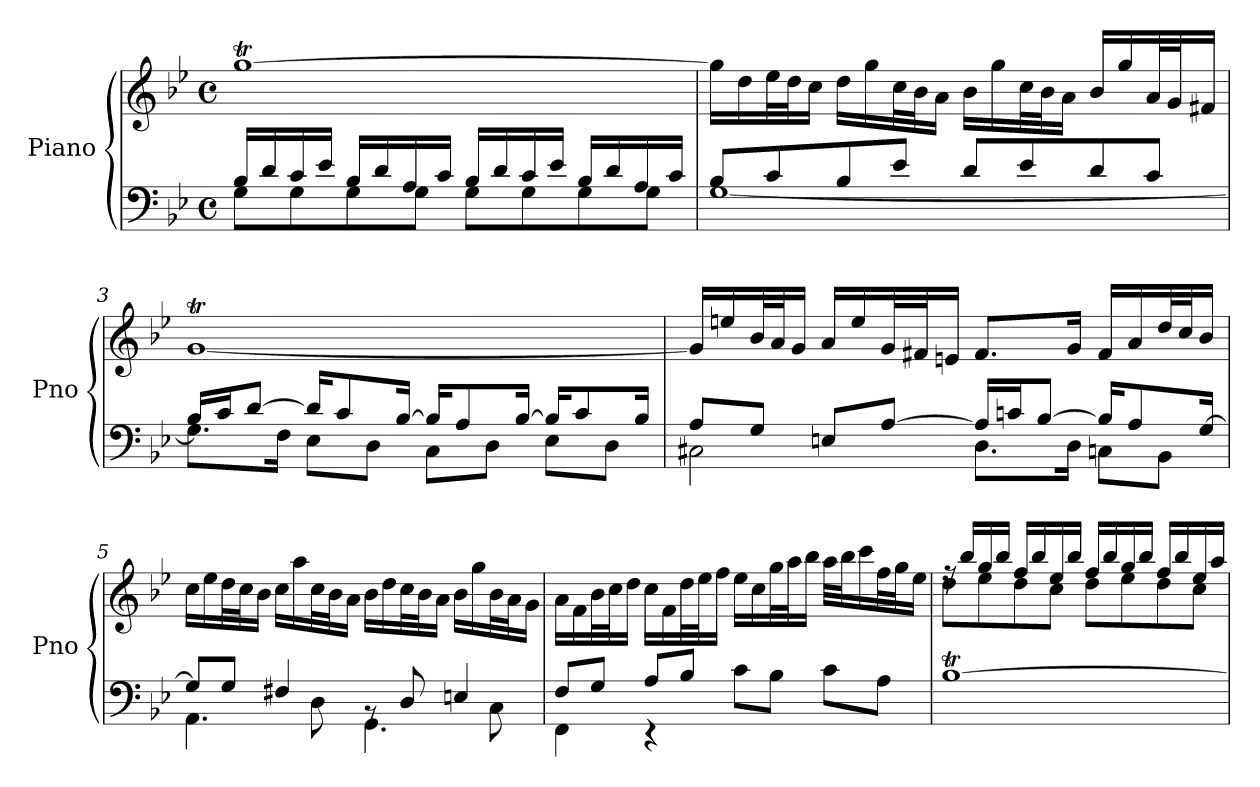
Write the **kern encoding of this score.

**kern	**kern
*part1	*part1
*staff2	*staff1
*I"Piano	*
*I'Pno	*
*clefF4	*clefG2
*k[b-e-]	*k[b-e-]
*M4/4	*M4/4
*met(c)	*met(c)
=1	=1
*^	*
16B-/LL	8G\L	[1ggT
16d/	.	.
16c/	8G\	.
16e-/JJ	.	.
16B-/LL	8G\	.
16d/	.	.
16A/	8G\J	.
16c/JJ	.	.
16B-/LL	8G\L	.
16d/	.	.
16c/	8G\	.
16e-/JJ	.	.
16B-/LL	8G\	.
16d/	.	.
16A/	8G\J	.
16c/JJ	.	.
=2	=2	=2
8B-/L	[1G	16gg\LL]
.	.	16dd\
8c/	.	32ee-\L
.	.	32dd\J
.	.	16cc\JJ
8B-/	.	16dd\LL
.	.	16gg\
8e-/J	.	32cc\L
.	.	32b-\J
.	.	16a\JJ
8d/L	.	16b-\LL
.	.	16gg\
8e-/	.	32cc\L
.	.	32b-\J
.	.	16a\JJ
8d/	.	16b-/LL
.	.	16gg/
8c/J	.	32a/L
.	.	32g/J
.	.	16f#X/JJ
!!LO:LB:g=z
=3	=3	=3
16B-/LL	8.G\L]	[1gT
16c/J	.	.
[8d/J	.	.
.	16F\Jk	.
16d/KL]	8E-\L	.
8c/	.	.
.	8D\J	.
[16B-/Jk	.	.
16B-/KL]	8C\L	.
8A/	.	.
.	8D\J	.
[16B-/Jk	.	.
16B-/KL]	8E-\L	.
8c/	.	.
.	8D\J	.
16B-/Jk	.	.
=4	=4	=4
8A/L	2C#X\	16g/LL]
.	.	16een/
8G/J	.	32b-/L
.	.	32a/J
.	.	16g/JJ
8En/L	.	16a/LL
.	.	16ee/
[8A/J	.	32g/L
.	.	32f#X/J
.	.	16en/JJ
16A/LL]	8.D\L	8.f#/L
16cn/J	.	.
[8B-/J	.	.
.	16D\Jk	16g/Jk
16B-/KL]	8Cn\L	16f#/LL
8A/	.	16a/
.	8BB-\J	32dd/L
.	.	32cc/J
[16G/Jk	.	16b-/JJ
!!LO:LB:g=z
=5	=5	=5
8G/L]	4.AA\	16cc\LL
.	.	16ee-\
8G/J	.	32dd\L
.	.	32cc\J
.	.	16b-\JJ
4F#X/	.	16cc\LL
.	.	16aa\
.	8D\	32cc\L
.	.	32b-\J
.	.	16a\JJ
8rBB	4.GG\	16b-\LL
.	.	16dd\
8D/	.	32cc\L
.	.	32b-\J
.	.	16a\JJ
4En/	.	16b-\LL
.	.	16gg\
.	8C\	32b-\L
.	.	32a\J
.	.	16g\JJ
=6	=6	=6
8F/L	4FF\	16a\LL
.	.	16f\
8G/J	.	32b-\L
.	.	32cc\J
.	.	16dd\JJ
8A/L	4r	16cc\LL
.	.	16f\
8B-/J	.	32dd\L
.	.	32ee-\J
.	.	16ff\JJ
8c\L	2ryy	16ee-\LL
.	.	16cc\
8B-\J	.	32gg\L
.	.	32aa\J
.	.	16bb-\JJ
8c\L	.	32aa\LLL
.	.	32bb-\J
.	.	16ccc\
8A\J	.	32ff\L
.	.	32gg\J
.	.	16ee-\JJ
*v	*v	*
!!LO:LB:g=z
=7	=7
*	*^
[1B-T	16rff	8dd\L
.	16bb-/LL	.
.	16gg/	8ee-\
.	16bb-/JJ	.
.	16ff/LL	8dd\
.	16bb-/	.
.	16ee-/	8cc\J
.	16bb-/JJ	.
.	16ff/LL	8dd\L
.	16bb-/	.
.	16gg/	8ee-\
.	16bb-/JJ	.
.	16ff/LL	8dd\
.	16bb-/	.
.	16ee-/	8cc\J
.	16aa/JJ	.
*	*v	*v
=	=
*-	*-
